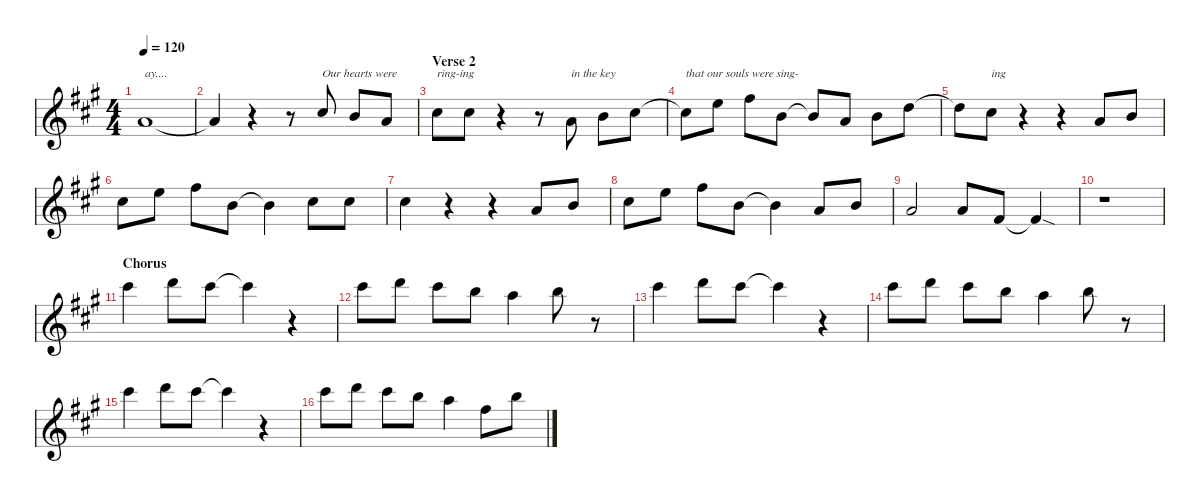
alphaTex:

\defaultSystemsLayout 4
\hideDynamics
\bracketExtendMode nobrackets
\singleTrackTrackNamePolicy hidden
\multiTrackTrackNamePolicy hidden
\otherSystemsTrackNameOrientation horizontal
\track ("Lead Vocal" "N-Gt") {multiBarRest instrument acousticguitarnylon}
\staff {score}
\tuning (E4 B3 G3 D3 A2 E2)
\ts (4 4)
\tempo 120
\clef g2
\ks a
2.3{acc forcenatural}.1{txt "ay...." dy f beam Up} |
2.3{t acc forcenatural}.4{beam Up} r.4{beam Up} r.8{beam Up} 2.2{acc #}.8{txt "Our hearts were" beam Down} 0.2{acc forcenatural}.8{beam Up} 2.3{acc forcenatural}.8{beam Up} |
\section ("" "Verse 2")
2.2{acc #}.8{txt "ring-ing" beam Down} 2.2{acc #}.8{beam Down} r.4{beam Down} r.8{beam Down} 2.3{acc forcenatural}.8{txt "in the key " beam Up} 0.2{acc forcenatural}.8{beam Down} 2.2{acc #}.8{beam Down} |
2.2{t acc #}.8{txt "that our souls were sing-" beam Down} 0.1{acc forcenatural}.8{beam Down} 2.1{acc #}.8{beam Down} 0.2{acc forcenatural}.8{beam Down} 0.2{t acc forcenatural}.8{beam Up} 2.3{acc forcenatural}.8{beam Up} 0.2{acc forcenatural}.8{beam Down} 3.2{acc forcenatural}.8{beam Down} |
3.2{t acc forcenatural}.8{beam Down} 2.2{acc #}.8{txt "ing" beam Down} r.4{beam Down} r.4{beam Down} 2.3{acc forcenatural}.8{beam Up} 0.2{acc forcenatural}.8{beam Up} |
2.2{acc #}.8{beam Down} 0.1{acc forcenatural}.8{beam Down} 2.1{acc #}.8{beam Down} 0.2{acc forcenatural}.8{beam Down} 0.2{t acc forcenatural}.4{beam Down} 2.2{acc #}.8{beam Down} 2.2{acc #}.8{beam Down} |
2.2{acc #}.4{beam Down} r.4{beam Down} r.4{beam Down} 2.3{acc forcenatural}.8{beam Up} 0.2{acc forcenatural}.8{beam Up} |
2.2{acc #}.8{beam Down} 0.1{acc forcenatural}.8{beam Down} 2.1{acc #}.8{beam Down} 0.2{acc forcenatural}.8{beam Down} 0.2{t acc forcenatural}.4{beam Down} 2.3{acc forcenatural}.8{beam Up} 0.2{acc forcenatural}.8{beam Up} |
2.3{acc forcenatural}.2{beam Up} 2.3{acc forcenatural}.8{beam Up} 4.4{acc #}.8{beam Up} 4.4{sod t acc #}.4{beam Up} |
r.1{beam Down} |
\section ("" "Chorus")
9.1{acc #}.4{beam Down} 10.1{acc forcenatural}.8{beam Down} 9.1{acc #}.8{beam Down} 9.1{t acc #}.4{beam Down} r.4{beam Down} |
9.1{acc #}.8{beam Down} 10.1{acc forcenatural}.8{beam Down} 9.1{acc #}.8{beam Down} 12.2{acc forcenatural}.8{beam Down} 10.2{acc forcenatural}.4{beam Down} 12.2{acc forcenatural}.8{beam Down} r.8{beam Down} |
9.1{acc #}.4{beam Down} 10.1{acc forcenatural}.8{beam Down} 9.1{acc #}.8{beam Down} 9.1{t acc #}.4{beam Down} r.4{beam Down} |
9.1{acc #}.8{beam Down} 10.1{acc forcenatural}.8{beam Down} 9.1{acc #}.8{beam Down} 12.2{acc forcenatural}.8{beam Down} 10.2{acc forcenatural}.4{beam Down} 12.2{acc forcenatural}.8{beam Down} r.8{beam Down} |
9.1{acc #}.4{beam Down} 10.1{acc forcenatural}.8{beam Down} 9.1{acc #}.8{beam Down} 9.1{t acc #}.4{beam Down} r.4{beam Down} |
9.1{acc #}.8{beam Down} 10.1{acc forcenatural}.8{beam Down} 9.1{acc #}.8{beam Down} 12.2{acc forcenatural}.8{beam Down} 10.2{acc forcenatural}.4{beam Down} 11.3{acc #}.8{beam Down} 12.2{h acc forcenatural}.8{beam Down}
